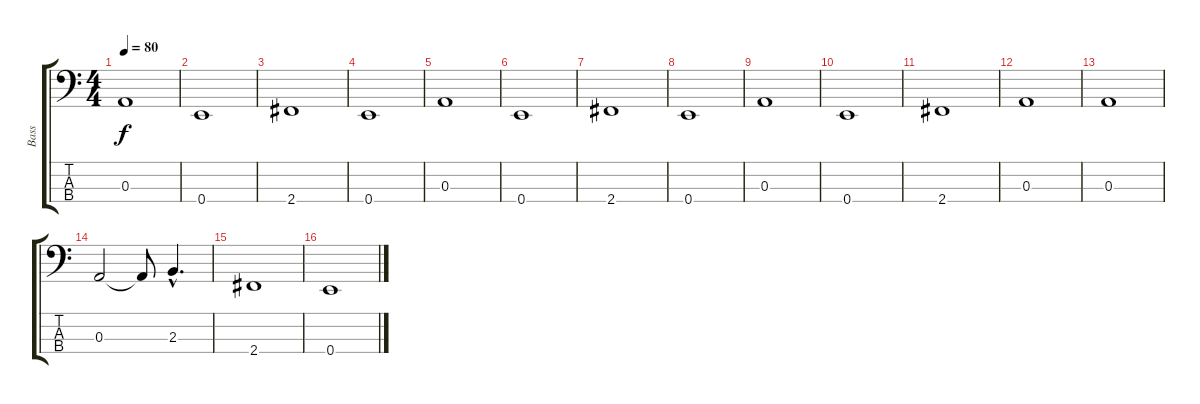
\track ("Bass" "Bass") {instrument electricbasspick}
\staff {score tabs}
\tuning (G2 D2 A1 E1) {hide}
\ts (4 4)
\tempo 80
\clef f4
\ks c
0.3.1{dy f} |
0.4.1 |
2.4.1 |
0.4.1 |
0.3.1 |
0.4.1 |
2.4.1 |
0.4.1 |
0.3.1 |
0.4.1 |
2.4.1 |
0.3.1 |
0.3.1 |
0.3.2 0.3{t}.8 2.3{hac}.4{d} |
2.4.1 |
0.4.1
